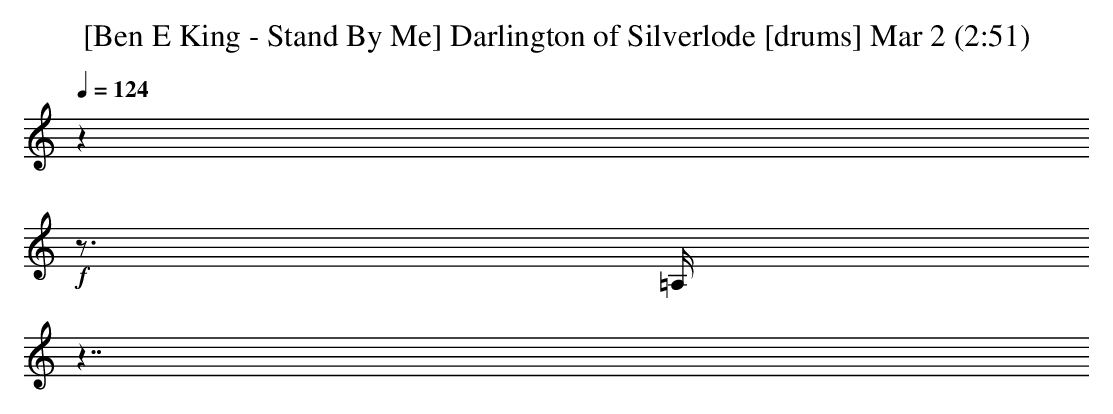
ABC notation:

X:1
T: [Ben E King - Stand By Me] Darlington of Silverlode [drums] Mar 2 (2:51)
L: 1/4
K: C
Q: 1/4=124
z
+f+
z3/4
=A,/4
z7/4

z3/4
+mf+ =A,/4
z7/4
+f+
z3/4
=A,/4
z7/4

z3/4
+mf+ =A,/4
z7/4
+f+
z3/4
=A,/4
z7/4

z3/4
+mf+ =A,/4
z7/4
+f+
z3/4
=A,/4
z7/4

z3/4
+mf+ =A,/4
z7/4
+f+
z3/4
=A,/4
z7/4

z3/4
+mf+ =A,/4
z7/4
+f+
z3/4
=A,/4
z7/4

z3/4
+mf+ =A,/4
z7/4
+f+
z3/4
=A,/4
z7/4

z3/4
+mf+ =A,/4
z7/4
+f+
z3/4
=A,/4
z7/4

z3/4
+mf+ =A,/4
z7/4
+f+
z3/4
=A,/4
z7/4

z3/4
+mf+ =A,/4
z7/4
+f+
z3/4
=A,/4
z7/4

z3/4
+mf+ =A,/4
z7/4
+f+
z3/4
=A,/4
z7/4

z3/4
+mf+ =A,/4
z7/4
+f+
z3/4
=A,/4
z7/4

z3/4
+mf+ =A,/4
z7/4
+f+
z3/4
=A,/4
z7/4

z3/4
+mf+ =A,/4
z7/4
+f+
z3/4
=A,/4
z7/4

z3/4
+mf+ =A,/4
z7/4
+f+
z3/4
=A,/4
z7/4

z3/4
+mf+ =A,/4
z7/4
+f+
z3/4
=A,/4
z7/4

z3/4
+mf+ =A,/4
z7/4
+f+
z3/4
=A,/4
z7/4

z3/4
+mf+ =A,/4
z7/4
+f+
z3/4
=A,/4
z7/4

z3/4
+mf+ =A,/4
z7/4
+f+
z3/4
=A,/4
z7/4

z3/4
+mf+ =A,/4
z7/4
+f+
z3/4
=A,/4
z7/4

z3/4
+mf+ =A,/4
z7/4
+f+
z3/4
=A,/4
z7/4

z3/4
+mf+ =A,/4
z7/4
+f+
z3/4
=A,/4
z7/4

z3/4
+mf+ =A,/4
z7/4
+f+
z3/4
=A,/4
z7/4

z3/4
+mf+ =A,/4
z7/4
+f+
z3/4
=A,/4
z7/4

z3/4
+mf+ =A,/4
z7/4
+f+
z3/4
=A,/4
z7/4

z3/4
+mf+ =A,/4
z7/4
+f+
z3/4
=A,/4
z7/4

z3/4
+mf+ =A,/4
z7/4
+f+
z3/4
=A,/4
z7/4

z3/4
+mf+ =A,/4
z7/4
+f+
z3/4
=A,/4
z7/4

z3/4
+mf+ =A,/4
z7/4
+f+
z3/4
=A,/4
z7/4

z3/4
+mf+ =A,/4
z7/4
+f+
z3/4
=A,/4
z7/4

z3/4
+mf+ =A,/4
z7/4
+f+
z3/4
=A,/4
z7/4

z3/4
+mf+ =A,/4
z7/4
+f+
z3/4
=A,/4
z7/4

z3/4
+mf+ =A,/4
z7/4
+f+
z3/4
=A,/4
z7/4

z3/4
+mf+ =A,/4
z7/4
+f+
z3/4
=A,/4
z7/4

z3/4
+mf+ =A,/4
z7/4
+f+
z3/4
=A,/4
z7/4

z3/4
+mf+ =A,/4
z7/4
+f+
z3/4
=A,/4
z7/4

z3/4
+mf+ =A,/4
z7/4
+f+
z3/4
=A,/4
z7/4

z3/4
+mf+ =A,/4
z7/4
+f+
z3/4
=A,/4
z7/4

z3/4
+mf+ =A,/4
z7/4
+f+
z3/4
=A,/4
z7/4

z3/4
+mf+ =A,/4
z7/4
+f+
z3/4
=A,/4
z7/4

z3/4
+mf+ =A,/4
z7/4
+f+
z3/4
=A,/4
z7/4

z3/4
+mf+ =A,/4
z7/4
+f+
z3/4
=A,/4
z7/4

z3/4
+mf+ =A,/4
z7/4
+f+
z3/4
=A,/4
z7/4
+mf+
z3/4
+p+ =A,/4
z7/4

z3/4
+pp+ =A,/4
z7/4
+ppp+
z3/4
=A,/4
